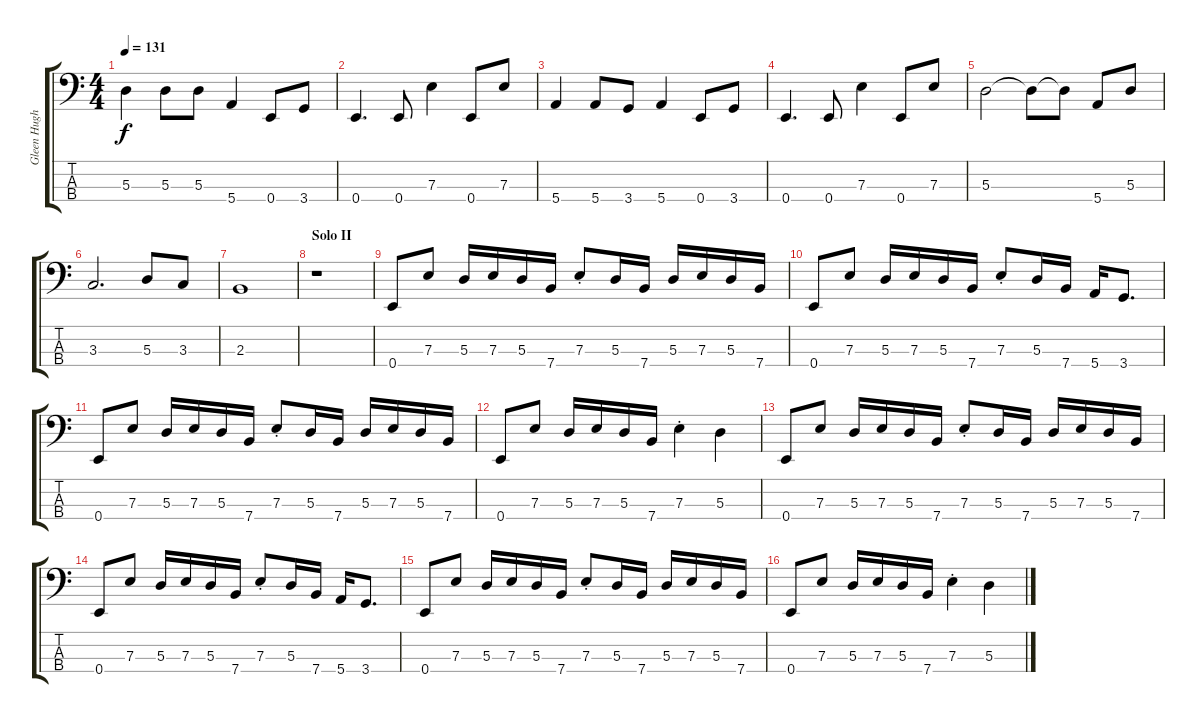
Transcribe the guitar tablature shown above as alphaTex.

\track ("Gleen Hughes" "Gleen Hugh") {instrument electricbassfinger}
\staff {score tabs}
\tuning (G2 D2 A1 E1) {hide}
\ts (4 4)
\tempo 131
\clef f4
\ks c
5.3.4{dy f} 5.3.8 5.3.8 5.4.4 0.4.8 3.4.8 |
0.4.4{d} 0.4.8 7.3.4 0.4.8 7.3.8 |
5.4.4 5.4.8 3.4.8 5.4.4 0.4.8 3.4.8 |
0.4.4{d} 0.4.8 7.3.4 0.4.8 7.3.8 |
5.3.2 5.3{t}.8 5.3{t}.8 5.4.8 5.3.8 |
3.3.2{d} 5.3.8 3.3.8 |
2.3.1 |
\section ("" "Solo II")
r.1 |
0.4.8 7.3.8 5.3.16 7.3.16 5.3.16 7.4.16 7.3{st}.8 5.3.16 7.4.16 5.3.16 7.3.16 5.3.16 7.4.16 |
0.4.8 7.3.8 5.3.16 7.3.16 5.3.16 7.4.16 7.3{st}.8 5.3.16 7.4.16 5.4.16 3.4.8{d} |
0.4.8 7.3.8 5.3.16 7.3.16 5.3.16 7.4.16 7.3{st}.8 5.3.16 7.4.16 5.3.16 7.3.16 5.3.16 7.4.16 |
0.4.8 7.3.8 5.3.16 7.3.16 5.3.16 7.4.16 7.3{st}.4 5.3.4 |
0.4.8 7.3.8 5.3.16 7.3.16 5.3.16 7.4.16 7.3{st}.8 5.3.16 7.4.16 5.3.16 7.3.16 5.3.16 7.4.16 |
0.4.8 7.3.8 5.3.16 7.3.16 5.3.16 7.4.16 7.3{st}.8 5.3.16 7.4.16 5.4.16 3.4.8{d} |
0.4.8 7.3.8 5.3.16 7.3.16 5.3.16 7.4.16 7.3{st}.8 5.3.16 7.4.16 5.3.16 7.3.16 5.3.16 7.4.16 |
0.4.8 7.3.8 5.3.16 7.3.16 5.3.16 7.4.16 7.3{st}.4 5.3.4
